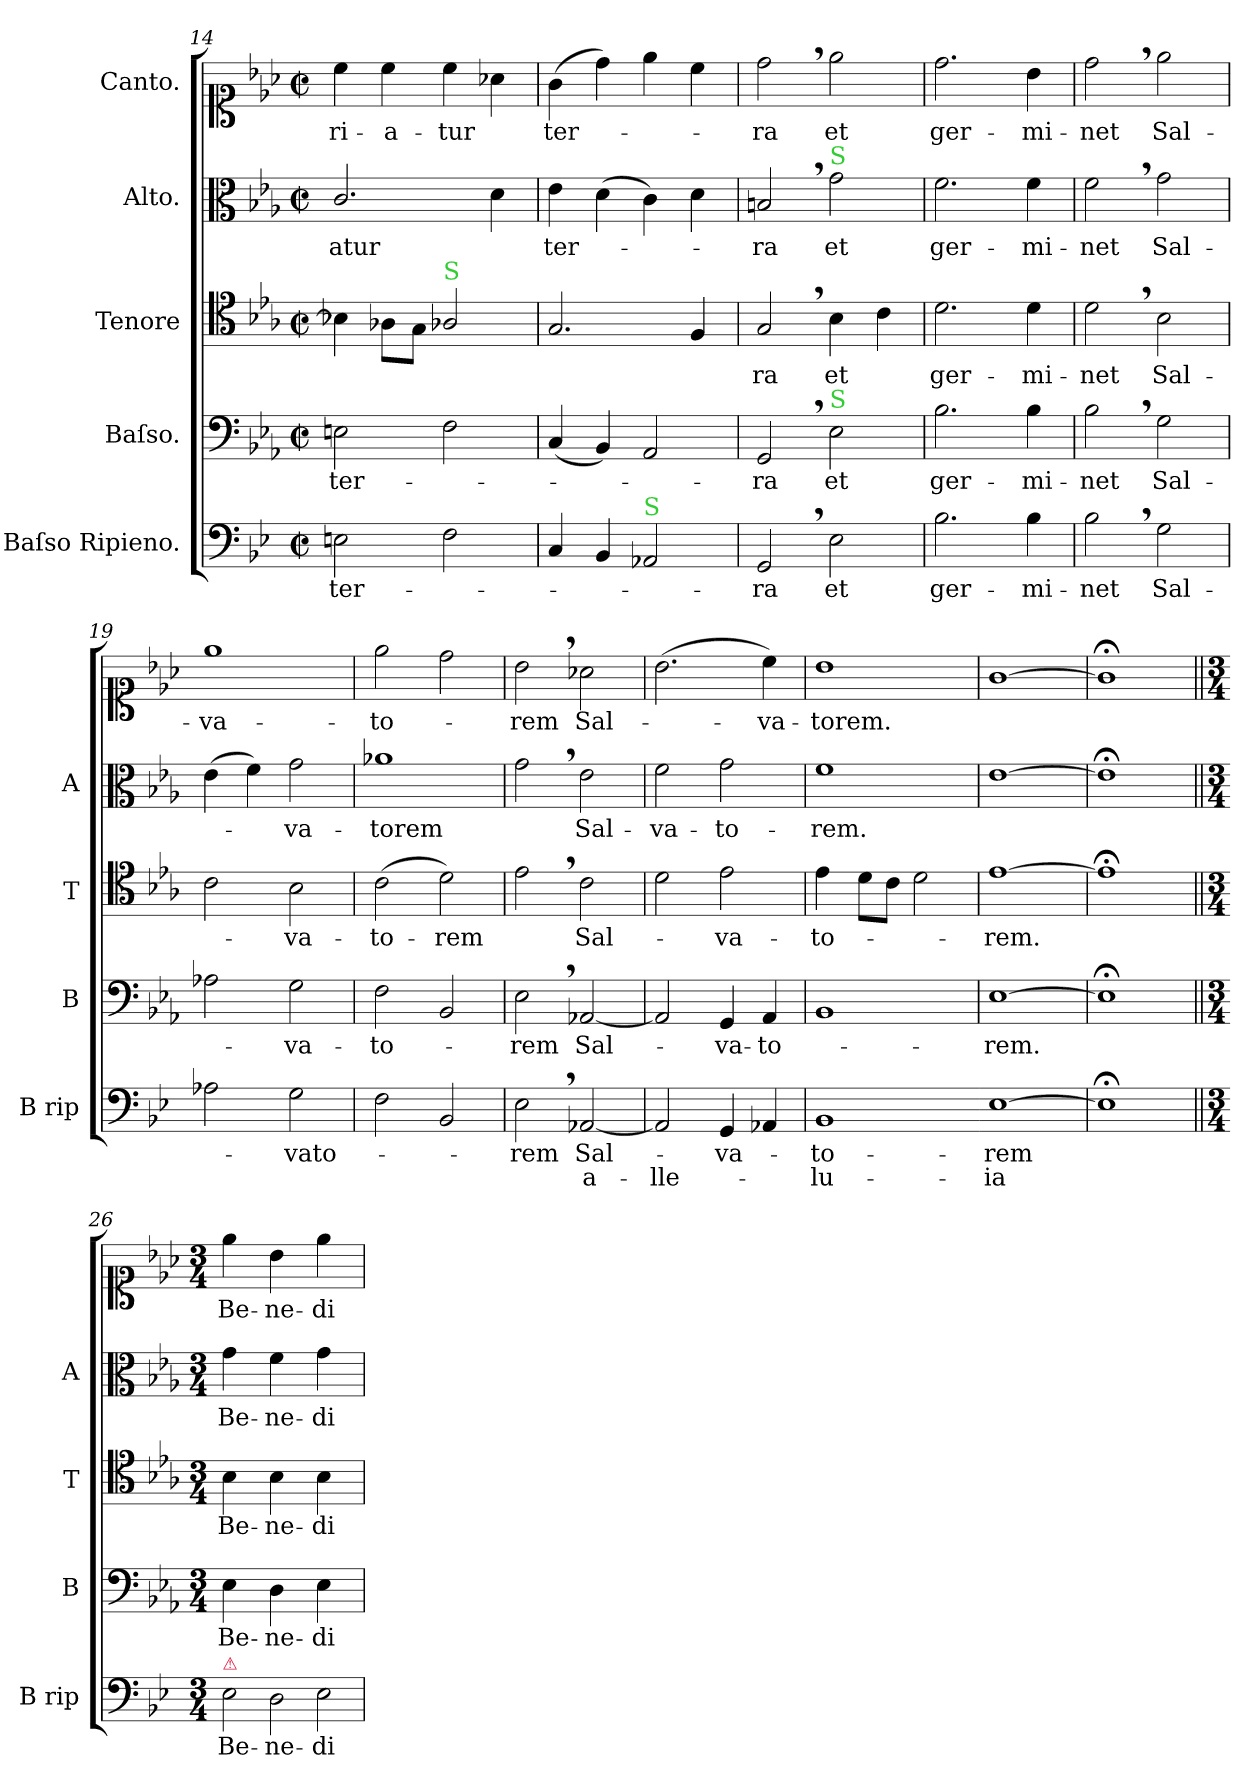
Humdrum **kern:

**kern	**text	**text	**kern	**text	**kern	**text	**kern	**text	**kern	**text
*part5	*part5	*part5	*part4	*part4	*part3	*part3	*part2	*part2	*part1	*part1
*staff5	*staff5	*staff5	*staff4	*staff4	*staff3	*staff3	*staff2	*staff2	*staff1	*staff1
*I"Baſso Ripieno.	*	*	*I"Baſso.	*	*I"Tenore	*	*I"Alto.	*	*I"Canto.	*
*I'B rip	*	*	*I'B	*	*I'T	*	*I'A	*	*	*
*clefF4	*	*	*clefF4	*	*clefC4	*	*clefC3	*	*clefC1	*
*k[b-e-]	*	*	*k[b-e-a-]	*	*k[b-e-a-]	*	*k[b-e-a-]	*	*k[b-e-a-]	*
*	*	*	*E-:	*	*E-:	*	*E-:	*	*E-:	*
*M2/2	*	*	*M2/2	*	*M2/2	*	*M2/2	*	*M2/2	*
*met(c|)	*	*	*met(c|)	*	*met(c|)	*	*met(c|)	*	*met(c|)	*
=14	=14	=14	=14	=14	=14	=14	=14	=14	=14	=14
2En\	ter-	.	2En\	ter-	4B-X\]	.	2.c/	-atur	4cc\	-ri-
.	.	.	.	.	8A-X\L	.	.	.	4cc\	-a-
.	.	.	.	.	8G\J	.	.	.	.	.
!	!	!	!	!	!LO:TX:a:color=limegreen:t=S	!	!	!	!	!
2F\	.	.	2F\	.	2A-X/	.	.	.	4cc\	-tur
.	.	.	.	.	.	.	4d\	.	4a-X\	.
=15	=15	=15	=15	=15	=15	=15	=15	=15	=15	=15
4C/	.	.	(<4C/	.	2.G/	.	4e-\	ter-	(>4g\	ter-
4BB-/	.	.	4BB-/)	.	.	.	(>4d\	.	4dd\)	.
!LO:TX:a:color=limegreen:t=S	!	!	!	!	!	!	!	!	!	!
2AA-X/	.	.	2AA-/	.	.	.	4c\)	.	4ee-\	.
.	.	.	.	.	4F/	.	4d\	.	4cc\	.
=16	=16	=16	=16	=16	=16	=16	=16	=16	=16	=16
2GG,</	-ra	.	2GG,/	-ra	2G,/	-ra	2Bn,/	-ra	2dd,\	-ra
!	!	!	!	!	!	!	!LO:TX:a:color=limegreen:t=S	!	!	!
!	!	!	!LO:TX:a:color=limegreen:t=S	!	!	!	!	!	!	!
2E-\	et	.	2E-\	et	4B-\	et	2g\	et	2ee-\	et
.	.	.	.	.	4c\	.	.	.	.	.
=17	=17	=17	=17	=17	=17	=17	=17	=17	=17	=17
2.B-\	ger-	.	2.B-\	ger-	2.d\	ger-	2.f\	ger-	2.dd\	ger-
4B-\	-mi-	.	4B-\	-mi-	4d\	-mi-	4f\	-mi-	4b-\	-mi-
=18	=18	=18	=18	=18	=18	=18	=18	=18	=18	=18
2B-,\	-net	.	2B-,\	-net	2d,\	-net	2f,\	-net	2dd,\	-net
2G\	Sal-	.	2G\	Sal-	2B-\	Sal-	2g\	Sal-	2ee-\	Sal-
=19	=19	=19	=19	=19	=19	=19	=19	=19	=19	=19
2A-X\	.	.	2A-X\	.	2c\	.	(>4e-\	.	1ee-	-va-
.	.	.	.	.	.	.	4f\)	.	.	.
2G\	-vato-	.	2G\	-va-	2B-\	-va-	2g\	-va-	.	.
=20	=20	=20	=20	=20	=20	=20	=20	=20	=20	=20
2F\	.	.	2F\	-to-	(>2c\	-to-	1a-X	-torem	2ee-\	-to-
2BB-/	.	.	2BB-/	.	2d\)	-rem	.	.	2dd\	.
=21	=21	=21	=21	=21	=21	=21	=21	=21	=21	=21
2E-,\	-rem	.	2E-,\	-rem	2e-,\	.	2g,\	.	2b-,\	-rem
!	!LO:LY:i	!	!	!	!	!	!	!	!	!
[2AA-X/	Sal-	a-	[2AA-X/	Sal-	2c\	Sal-	2e-\	Sal-	2a-X\	Sal-
=22	=22	=22	=22	=22	=22	=22	=22	=22	=22	=22
2AA-/]	.	-lle-	2AA-/]	.	2d\	.	2f\	-va-	(>2.b-\	.
!	!LO:LY:i	!	!	!	!	!	!	!	!	!
4GG/	-va-	.	4GG/	-va-	2e-\	-va-	2g\	-to-	.	.
4AA-X/	.	.	4AA-/	-to-	.	.	.	.	4cc\)	-va-
=23	=23	=23	=23	=23	=23	=23	=23	=23	=23	=23
!	!LO:LY:i	!	!	!	!	!	!	!	!	!
1BB-	-to-	-lu-	1BB-	.	4e-\	-to-	1f	-rem.	1b-	-torem.
.	.	.	.	.	8d\L	.	.	.	.	.
.	.	.	.	.	8c\J	.	.	.	.	.
.	.	.	.	.	2d\	.	.	.	.	.
=24-	=24	=24	=24	=24	=24	=24	=24	=24	=24	=24
!	!LO:LY:i	!	!	!	!	!	!	!	!	!
[1E-	-rem	-ia	[1E-	-rem.	[1e-	-rem.	[1e-	.	[1g	.
=25	=25	=25	=25	=25	=25	=25	=25	=25	=25	=25
1E-;<]	.	.	1E-;<]	.	1e-;<]	.	1e-;<]	.	1g;<]	.
=26||	=26||	=26||	=26||	=26||	=26||	=26||	=26||	=26||	=26||	=26||
*M3/4	*	*	*M3/4	*	*M3/4	*	*M3/4	*	*M3/4	*
!LO:TX:a:color=crimson:t=⚠	!	!	!	!	!	!	!	!	!	!
!LO:N:vis=2	!	!	!	!	!	!	!	!	!	!
4E-\	Be-	.	4E-\	Be-	4B-\	Be-	4g\	Be-	4ee-\	Be-
!LO:N:vis=2	!	!	!	!	!	!	!	!	!	!
4D\	-ne-	.	4D\	-ne-	4B-\	-ne-	4f\	-ne-	4b-\	-ne-
!LO:N:vis=2	!	!	!	!	!	!	!	!	!	!
4E-\	-di-	.	4E-\	-di-	4B-\	-di-	4g\	-di-	4ee-\	-di-
=	=	=	=	=	=	=	=	=	=	=
*-	*-	*-	*-	*-	*-	*-	*-	*-	*-	*-
